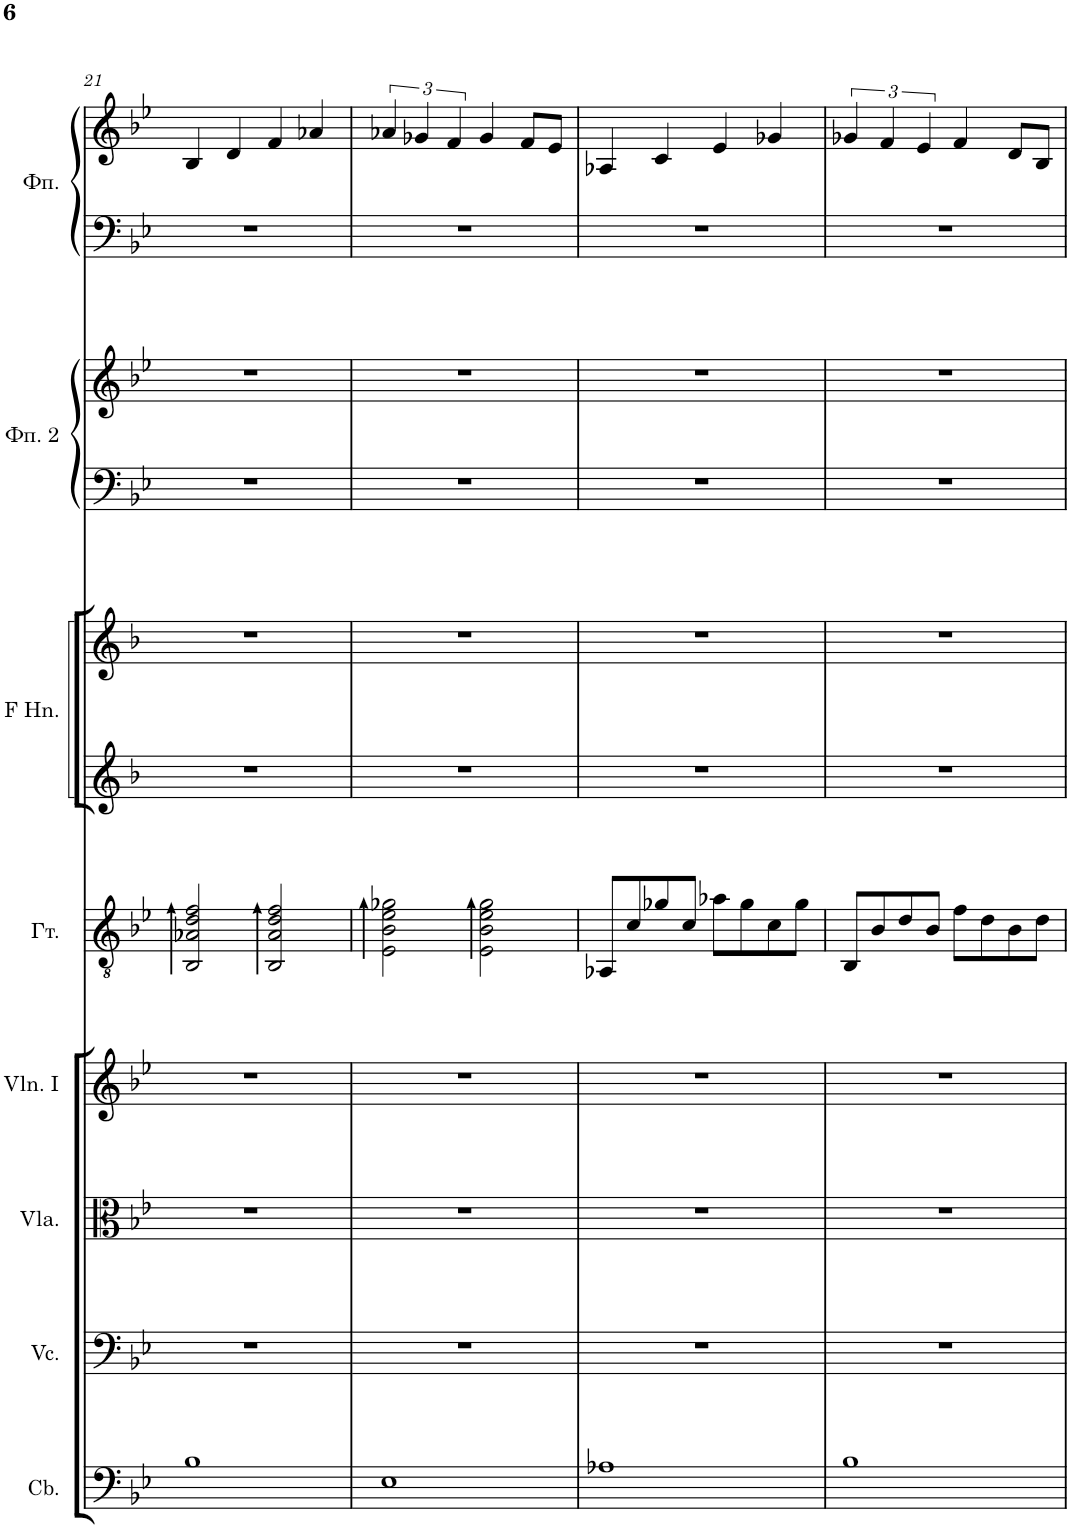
**kern	**kern	**kern	**kern	**kern	**kern	**kern	**kern	**kern	**kern	**kern
*part8	*part7	*part6	*part5	*part4	*part3	*part3	*part2	*part2	*part1	*part1
*staff11	*staff10	*staff9	*staff8	*staff7	*staff6	*staff5	*staff4	*staff3	*staff2	*staff1
*I"Contrabasses	*I"Violoncellos	*I"Violas	*I"Violins I	*I"Акустическая гитара	*I"Horns in F	*	*I"Фортепиано 2	*	*I"Фортепиано	*
*I'Cb.	*I'Vc.	*I'Vla.	*I'Vln. I	*	*	*	*	*	*	*
!!LO:PB:g=z
*clefF4	*clefF4	*clefC3	*clefG2	*clefGv2	*clefG2	*clefG2	*clefF4	*clefG2	*clefF4	*clefG2
*Trd7c12	*	*	*	*	*Trd4c7	*Trd4c7	*	*	*	*
*k[b-e-]	*k[b-e-]	*k[b-e-]	*k[b-e-]	*k[b-e-]	*k[b-]	*k[b-]	*k[b-e-]	*k[b-e-]	*k[b-e-]	*k[b-e-]
*M4/4	*M4/4	*M4/4	*M4/4	*M4/4	*M4/4	*M4/4	*M4/4	*M4/4	*M4/4	*M4/4
=21	=21	=21	=21	=21	=21	=21	=21	=21	=21	=21
1B-	1r	1r	1r	2BB-/ 2A-X/ 2d/ 2f/	1r	1r	1r	1r	1r	4B-/
.	.	.	.	.	.	.	.	.	.	4d/
.	.	.	.	2BB-/ 2A-/ 2d/ 2f/	.	.	.	.	.	4f/
.	.	.	.	.	.	.	.	.	.	4a-X/
=22	=22	=22	=22	=22	=22	=22	=22	=22	=22	=22
1E-	1r	1r	1r	2E-\ 2B-\ 2e-\ 2g-X\	1r	1r	1r	1r	1r	6a-X/
.	.	.	.	.	.	.	.	.	.	6g-X/
.	.	.	.	.	.	.	.	.	.	6f/
.	.	.	.	2E-\ 2B-\ 2e-\ 2g-\	.	.	.	.	.	4g-/
.	.	.	.	.	.	.	.	.	.	8f/L
.	.	.	.	.	.	.	.	.	.	8e-/J
=23	=23	=23	=23	=23	=23	=23	=23	=23	=23	=23
1A-X	1r	1r	1r	8AA-X/L	1r	1r	1r	1r	1r	4A-X/
.	.	.	.	8c/	.	.	.	.	.	.
.	.	.	.	8g-X/	.	.	.	.	.	4c/
.	.	.	.	8c/J	.	.	.	.	.	.
.	.	.	.	8a-X\L	.	.	.	.	.	4e-/
.	.	.	.	8g-\	.	.	.	.	.	.
.	.	.	.	8c\	.	.	.	.	.	4g-X/
.	.	.	.	8g-\J	.	.	.	.	.	.
=24	=24	=24	=24	=24	=24	=24	=24	=24	=24	=24
1B-	1r	1r	1r	8BB-/L	1r	1r	1r	1r	1r	6g-X/
.	.	.	.	8B-/	.	.	.	.	.	.
.	.	.	.	.	.	.	.	.	.	6f/
.	.	.	.	8d/	.	.	.	.	.	.
.	.	.	.	.	.	.	.	.	.	6e-/
.	.	.	.	8B-/J	.	.	.	.	.	.
.	.	.	.	8f\L	.	.	.	.	.	4f/
.	.	.	.	8d\	.	.	.	.	.	.
.	.	.	.	8B-\	.	.	.	.	.	8d/L
.	.	.	.	8d\J	.	.	.	.	.	8B-/J
=	=	=	=	=	=	=	=	=	=	=
*-	*-	*-	*-	*-	*-	*-	*-	*-	*-	*-
